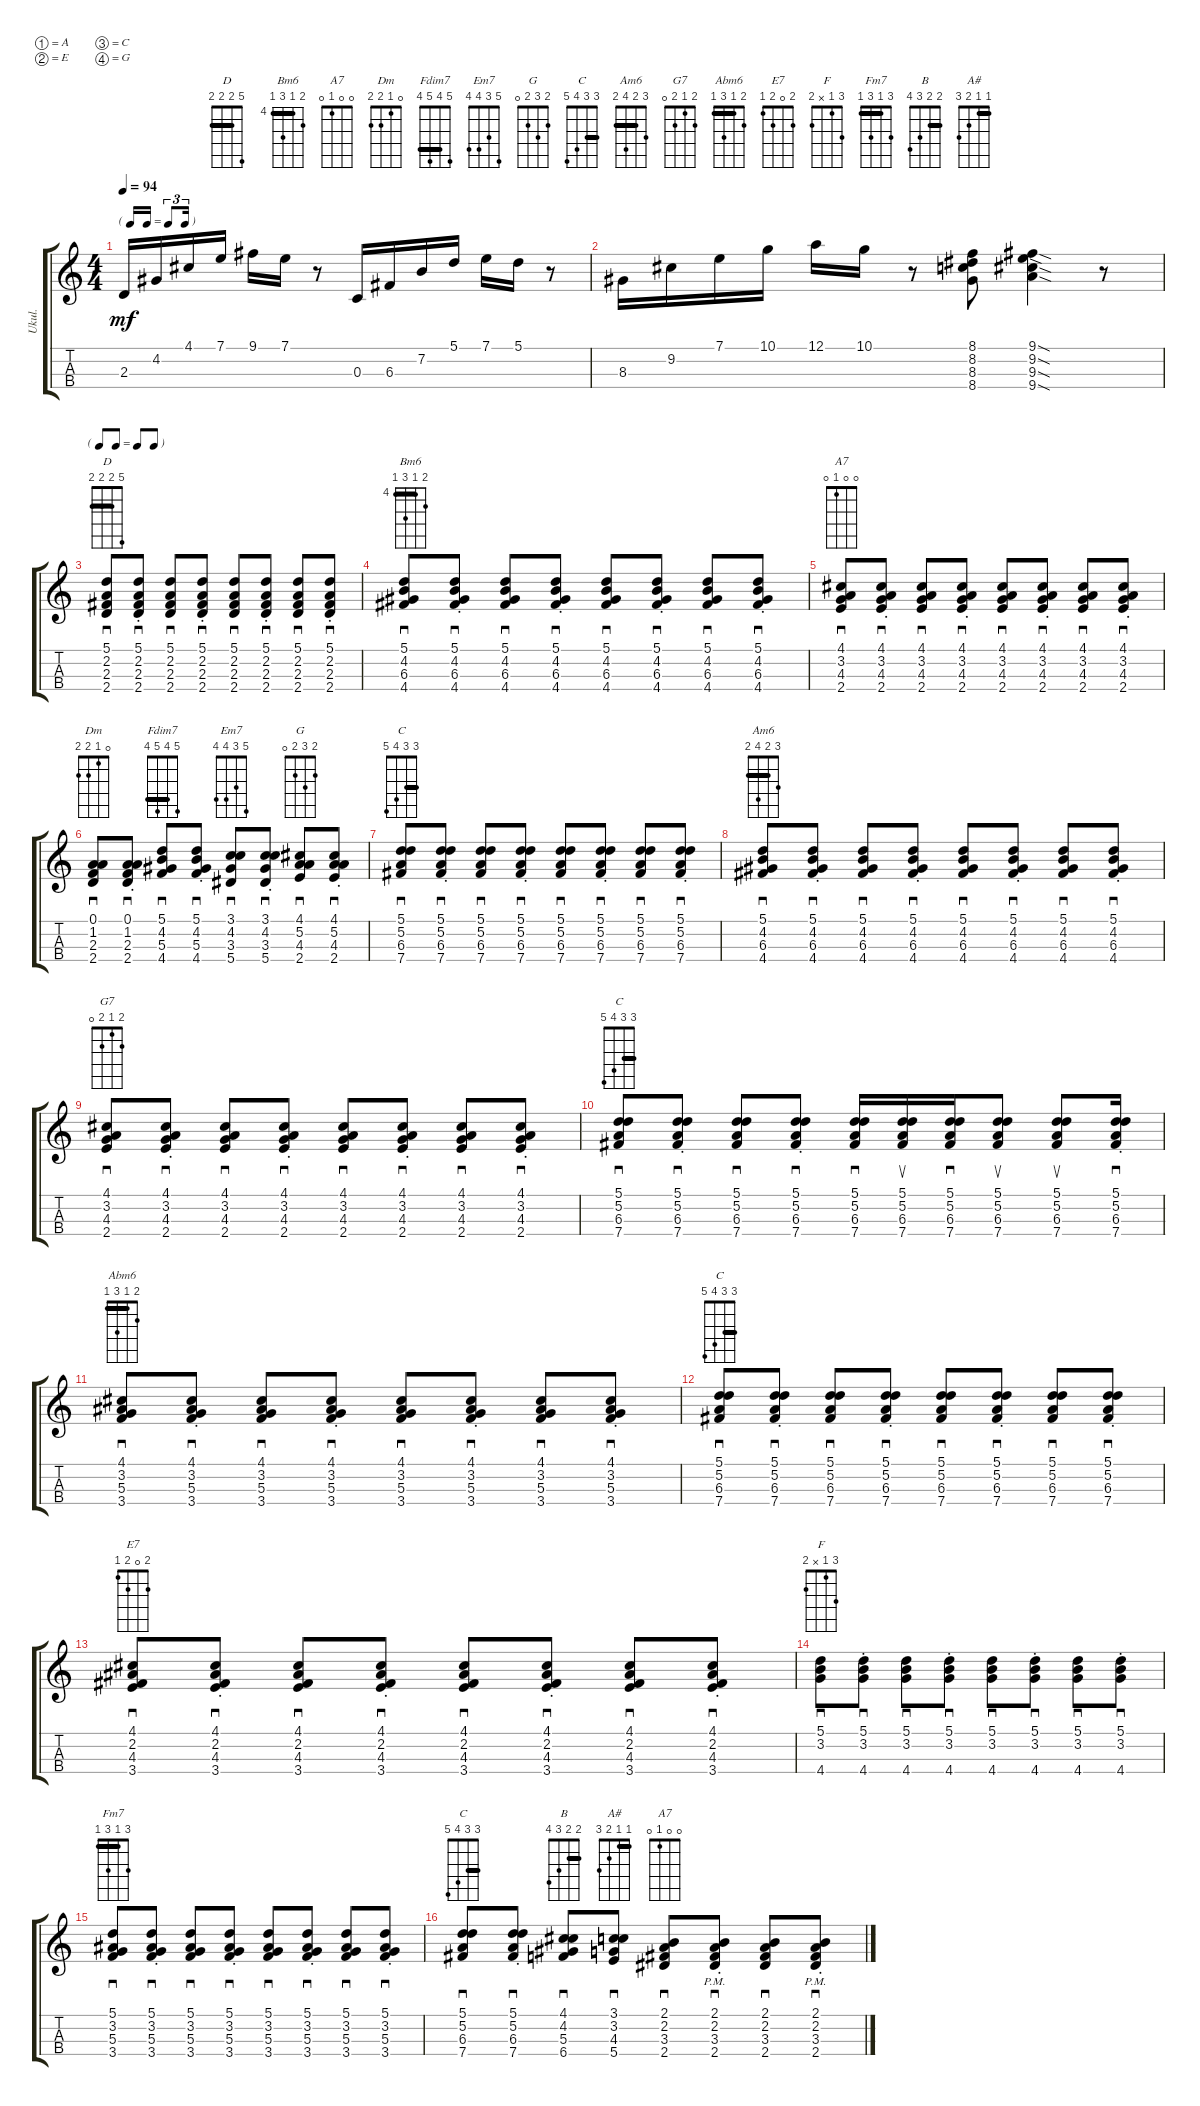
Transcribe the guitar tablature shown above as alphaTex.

\defaultSystemsLayout 4
\bracketExtendMode groupsimilarinstruments
\otherSystemsTrackNameOrientation horizontal
\chordDiagramsInScore
\track ("Ukulele" "Ukul.") {instrument shamisen}
\staff {score tabs}
\tuning (A4 E4 C4 G4)
\chord ("D" 5 2 2 2) {barre (2 2)}
\chord ("Bm6" 5 4 6 4) {firstfret 4 barre 4}
\chord ("A7" 4 3 4 2)
\chord ("Dm" 0 1 2 2)
\chord ("Fdim7" 5 4 5 4) {barre 4}
\chord ("Em7" 5 3 4 4)
\chord ("G" 2 3 2 0)
\chord ("C" 3 3 4 5) {barre 3}
\chord ("Am6" 3 2 4 2) {barre 2}
\chord ("G7" 2 1 2 0)
\chord ("Abm6" 2 1 3 1) {barre 1}
\chord ("E7" 2 0 2 1)
\chord ("F" 3 1 x 2)
\chord ("Fm7" 3 1 3 1) {barre 1}
\chord ("B" 2 2 3 4) {barre 2}
\chord ("A#" 1 1 2 3) {barre 1}
\chord ("A7" 0 0 1 0)
\ts (4 4)
\tf triplet16th
\tempo 94
\clef g2
\ks c
2.3.16{dy mf instrument shamisen} 4.2.16 4.1.16 7.1.16 9.1.16 7.1.16 r.8 0.3.16 6.3.16 7.2.16 5.1.16 7.1.16 5.1.16 r.8 |
8.3.16 9.2.16 7.1.16 10.1.16 12.1.16 10.1.16 r.8 (8.1 8.2 8.3 8.4).8 (9.1{sod} 9.2{sod} 9.3{sod} 9.4{sod}).4 r.8 |
\tf none
(5.1 2.2 2.3 2.4).8{sd ch "D"} (5.1{st} 2.2{st} 2.3{st} 2.4{st}).8{sd} (5.1 2.2 2.3 2.4).8{sd} (5.1{st} 2.2{st} 2.3{st} 2.4{st}).8{sd} (5.1 2.2 2.3 2.4).8{sd} (5.1{st} 2.2{st} 2.3{st} 2.4{st}).8{sd} (5.1 2.2 2.3 2.4).8{sd} (5.1{st} 2.2{st} 2.3{st} 2.4{st}).8{sd} |
(5.1 4.2 6.3 4.4).8{sd ch "Bm6"} (5.1{st} 4.2{st} 6.3{st} 4.4{st}).8{sd} (5.1 4.2 6.3 4.4).8{sd} (5.1{st} 4.2{st} 6.3{st} 4.4{st}).8{sd} (5.1 4.2 6.3 4.4).8{sd} (5.1{st} 4.2{st} 6.3{st} 4.4{st}).8{sd} (5.1 4.2 6.3 4.4).8{sd} (5.1{st} 4.2{st} 6.3{st} 4.4{st}).8{sd} |
(4.1 3.2 4.3 2.4).8{sd ch "A7"} (4.1{st} 3.2{st} 4.3{st} 2.4{st}).8{sd} (4.1 3.2 4.3 2.4).8{sd} (4.1{st} 3.2{st} 4.3{st} 2.4{st}).8{sd} (4.1 3.2 4.3 2.4).8{sd} (4.1{st} 3.2{st} 4.3{st} 2.4{st}).8{sd} (4.1 3.2 4.3 2.4).8{sd} (4.1{st} 3.2{st} 4.3{st} 2.4{st}).8{sd} |
(0.1 1.2 2.3 2.4).8{sd ch "Dm"} (0.1{st} 1.2{st} 2.3{st} 2.4{st}).8{sd} (5.1 4.2 5.3 4.4).8{sd ch "Fdim7"} (5.1{st} 4.2{st} 5.3{st} 4.4{st}).8{sd} (3.1 4.2 3.3 5.4).8{sd ch "Em7"} (3.1{st} 4.2{st} 3.3{st} 5.4{st}).8{sd} (4.1 5.2 4.3 2.4).8{sd ch "G"} (4.1{st} 5.2{st} 4.3{st} 2.4{st}).8{sd} |
(5.1 5.2 6.3 7.4).8{sd ch "C"} (5.1{st} 5.2{st} 6.3{st} 7.4{st}).8{sd} (5.1 5.2 6.3 7.4).8{sd} (5.1{st} 5.2{st} 6.3{st} 7.4{st}).8{sd} (5.1 5.2 6.3 7.4).8{sd} (5.1{st} 5.2{st} 6.3{st} 7.4{st}).8{sd} (5.1 5.2 6.3 7.4).8{sd} (5.1{st} 5.2{st} 6.3{st} 7.4{st}).8{sd} |
(5.1 4.2 6.3 4.4).8{sd ch "Am6"} (5.1{st} 4.2{st} 6.3{st} 4.4{st}).8{sd} (5.1 4.2 6.3 4.4).8{sd} (5.1{st} 4.2{st} 6.3{st} 4.4{st}).8{sd} (5.1 4.2 6.3 4.4).8{sd} (5.1{st} 4.2{st} 6.3{st} 4.4{st}).8{sd} (5.1 4.2 6.3 4.4).8{sd} (5.1{st} 4.2{st} 6.3{st} 4.4{st}).8{sd} |
(4.1 3.2 4.3 2.4).8{sd ch "G7"} (4.1{st} 3.2{st} 4.3{st} 2.4{st}).8{sd} (4.1 3.2 4.3 2.4).8{sd} (4.1{st} 3.2{st} 4.3{st} 2.4{st}).8{sd} (4.1 3.2 4.3 2.4).8{sd} (4.1{st} 3.2{st} 4.3{st} 2.4{st}).8{sd} (4.1 3.2 4.3 2.4).8{sd} (4.1{st} 3.2{st} 4.3{st} 2.4{st}).8{sd} |
(5.1 5.2 6.3 7.4).8{sd ch "C"} (5.1{st} 5.2{st} 6.3{st} 7.4{st}).8{sd} (5.1 5.2 6.3 7.4).8{sd} (5.1{st} 5.2{st} 6.3{st} 7.4{st}).8{sd} (5.1 5.2 6.3 7.4).16{sd} (5.1 5.2 6.3 7.4).16{su} (5.1 5.2 6.3 7.4).16{sd} (5.1 5.2 6.3 7.4).8{su} (5.1 5.2 6.3 7.4).8{su} (5.1 5.2 6.3 7.4{st}).16{sd} |
(4.1 3.2 5.3 3.4).8{sd ch "Abm6"} (4.1{st} 3.2{st} 5.3{st} 3.4{st}).8{sd} (4.1 3.2 5.3 3.4).8{sd} (4.1{st} 3.2{st} 5.3{st} 3.4{st}).8{sd} (4.1 3.2 5.3 3.4).8{sd} (4.1{st} 3.2{st} 5.3{st} 3.4{st}).8{sd} (4.1 3.2 5.3 3.4).8{sd} (4.1{st} 3.2{st} 5.3{st} 3.4{st}).8{sd} |
(5.1 5.2 6.3 7.4).8{sd ch "C"} (5.1{st} 5.2{st} 6.3{st} 7.4{st}).8{sd} (5.1 5.2 6.3 7.4).8{sd} (5.1{st} 5.2{st} 6.3{st} 7.4{st}).8{sd} (5.1 5.2 6.3 7.4).8{sd} (5.1{st} 5.2{st} 6.3{st} 7.4{st}).8{sd} (5.1 5.2 6.3 7.4).8{sd} (5.1{st} 5.2{st} 6.3{st} 7.4{st}).8{sd} |
(4.1 2.2 4.3 3.4).8{sd ch "E7"} (4.1{st} 2.2{st} 4.3{st} 3.4{st}).8{sd} (4.1 2.2 4.3 3.4).8{sd} (4.1{st} 2.2{st} 4.3{st} 3.4{st}).8{sd} (4.1 2.2 4.3 3.4).8{sd} (4.1{st} 2.2{st} 4.3{st} 3.4{st}).8{sd} (4.1 2.2 4.3 3.4).8{sd} (4.1{st} 2.2{st} 4.3{st} 3.4{st}).8{sd} |
(5.1 3.2 4.4).8{sd ch "F"} (5.1{st} 3.2{st} 4.4{st}).8{sd} (5.1 3.2 4.4).8{sd} (5.1{st} 3.2{st} 4.4{st}).8{sd} (5.1 3.2 4.4).8{sd} (5.1{st} 3.2{st} 4.4{st}).8{sd} (5.1 3.2 4.4).8{sd} (5.1{st} 3.2{st} 4.4{st}).8{sd} |
(5.1 3.2 5.3 3.4).8{sd ch "Fm7"} (5.1{st} 3.2{st} 5.3{st} 3.4{st}).8{sd} (5.1 3.2 5.3 3.4).8{sd} (5.1{st} 3.2{st} 5.3{st} 3.4{st}).8{sd} (5.1 3.2 5.3 3.4).8{sd} (5.1{st} 3.2{st} 5.3{st} 3.4{st}).8{sd} (5.1 3.2 5.3 3.4).8{sd} (5.1{st} 3.2{st} 5.3{st} 3.4{st}).8{sd} |
(5.1 5.2 6.3 7.4).8{sd ch "C"} (5.1{st} 5.2{st} 6.3{st} 7.4{st}).8{sd} (4.1 4.2 5.3 6.4).8{sd ch "B"} (3.1 3.2 4.3 5.4).8{sd ch "A#"} (2.1 2.2 3.3 2.4).8{sd ch "A7"} (2.1{pm st} 2.2{pm st} 3.3{pm st} 2.4{pm st}).8{sd} (2.1 2.2 3.3 2.4).8{sd} (2.1{pm st} 2.2{pm st} 3.3{pm st} 2.4{pm st}).8{sd}
